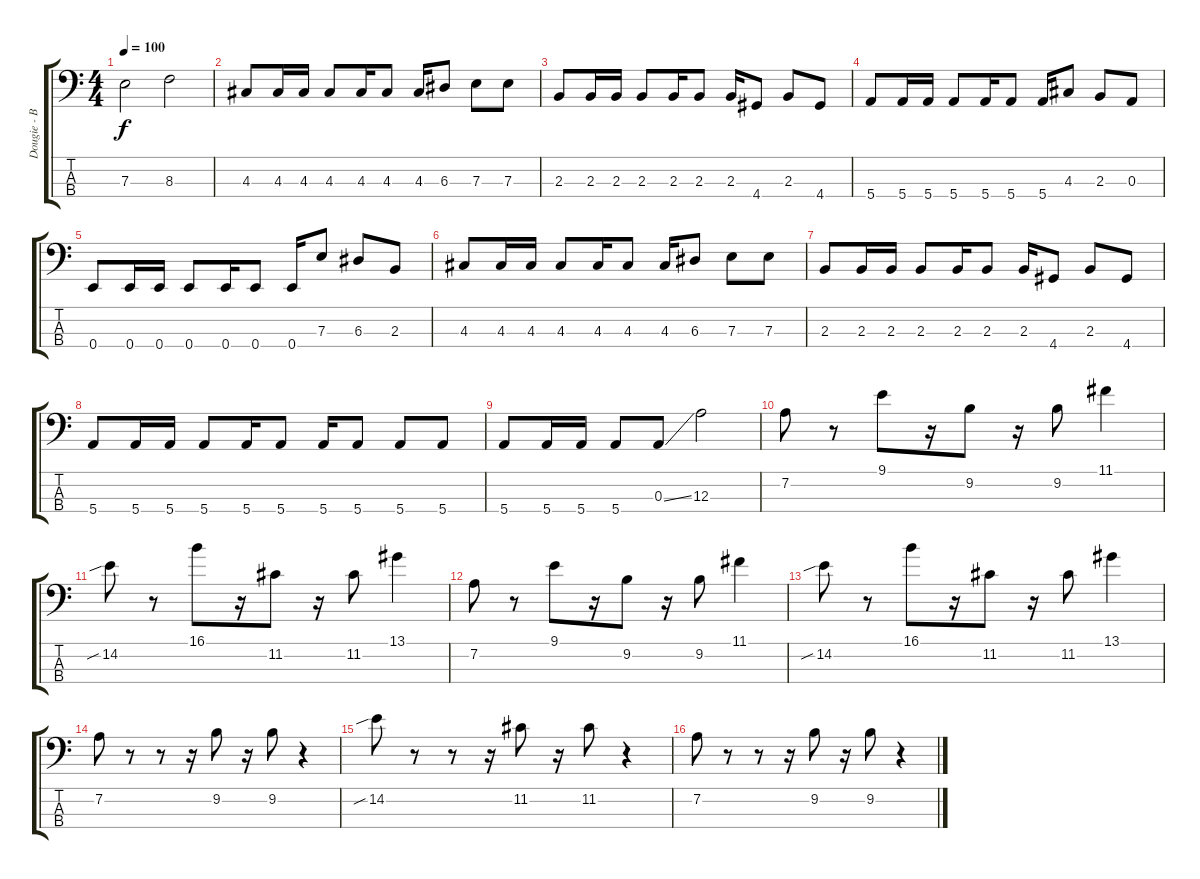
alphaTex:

\track ("Dougie - Bass" "Dougie - B") {instrument electricbasspick}
\staff {score tabs}
\tuning (G2 D2 A1 E1) {hide}
\ts (4 4)
\tempo 100
\clef f4
\ks c
7.3{t}.2{dy f} 8.3.2 |
4.3.8 4.3.16 4.3.16 4.3.8 4.3.16 4.3.8 4.3.16 6.3.8 7.3.8 7.3.8 |
2.3.8 2.3.16 2.3.16 2.3.8 2.3.16 2.3.8 2.3.16 4.4.8 2.3.8 4.4.8 |
5.4.8 5.4.16 5.4.16 5.4.8 5.4.16 5.4.8 5.4.16 4.3.8 2.3.8 0.3.8 |
0.4.8 0.4.16 0.4.16 0.4.8 0.4.16 0.4.8 0.4.16 7.3.8 6.3.8 2.3.8 |
4.3.8 4.3.16 4.3.16 4.3.8 4.3.16 4.3.8 4.3.16 6.3.8 7.3.8 7.3.8 |
2.3.8 2.3.16 2.3.16 2.3.8 2.3.16 2.3.8 2.3.16 4.4.8 2.3.8 4.4.8 |
5.4.8 5.4.16 5.4.16 5.4.8 5.4.16 5.4.8 5.4.16 5.4.8 5.4.8 5.4.8 |
5.4.8 5.4.16 5.4.16 5.4.8 0.3{ss}.8 12.3.2 |
7.2.8 r.8 9.1.8 r.16 9.2.8 r.16 9.2.8 11.1.4 |
14.2{sib}.8 r.8 16.1.8 r.16 11.2.8 r.16 11.2.8 13.1.4 |
7.2.8 r.8 9.1.8 r.16 9.2.8 r.16 9.2.8 11.1.4 |
14.2{sib}.8 r.8 16.1.8 r.16 11.2.8 r.16 11.2.8 13.1.4 |
7.2.8 r.8 r.8 r.16 9.2.8 r.16 9.2.8 r.4 |
14.2{sib}.8 r.8 r.8 r.16 11.2.8 r.16 11.2.8 r.4 |
7.2.8 r.8 r.8 r.16 9.2.8 r.16 9.2.8 r.4
